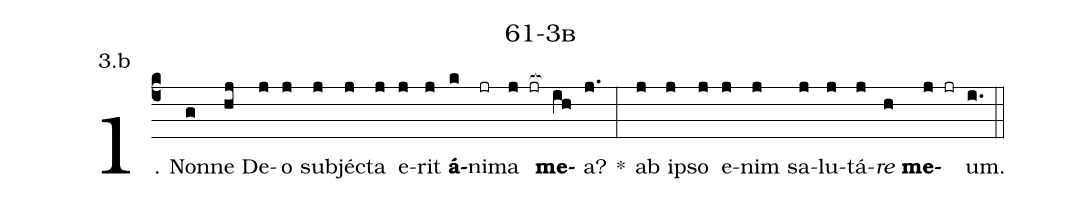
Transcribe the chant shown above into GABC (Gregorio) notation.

name: 61-3b;
annotation: 3.b;
%%
(c4)1. Non(g)ne(hj) De(j)o(j) sub(j)jéc(j)ta(j) e(j)rit(j) <b>á</b>(k)ni(jr)ma(j jr[ocb:1{]) <b>me</b>(ih[ocb:0}])a?(j.) *(:) ab(j) ip(j)so(j) e(j)nim(j) sa(j)lu(j)tá(j)<i>re</i>(h) <b>me</b>(j jr)um.(i.) (::)
